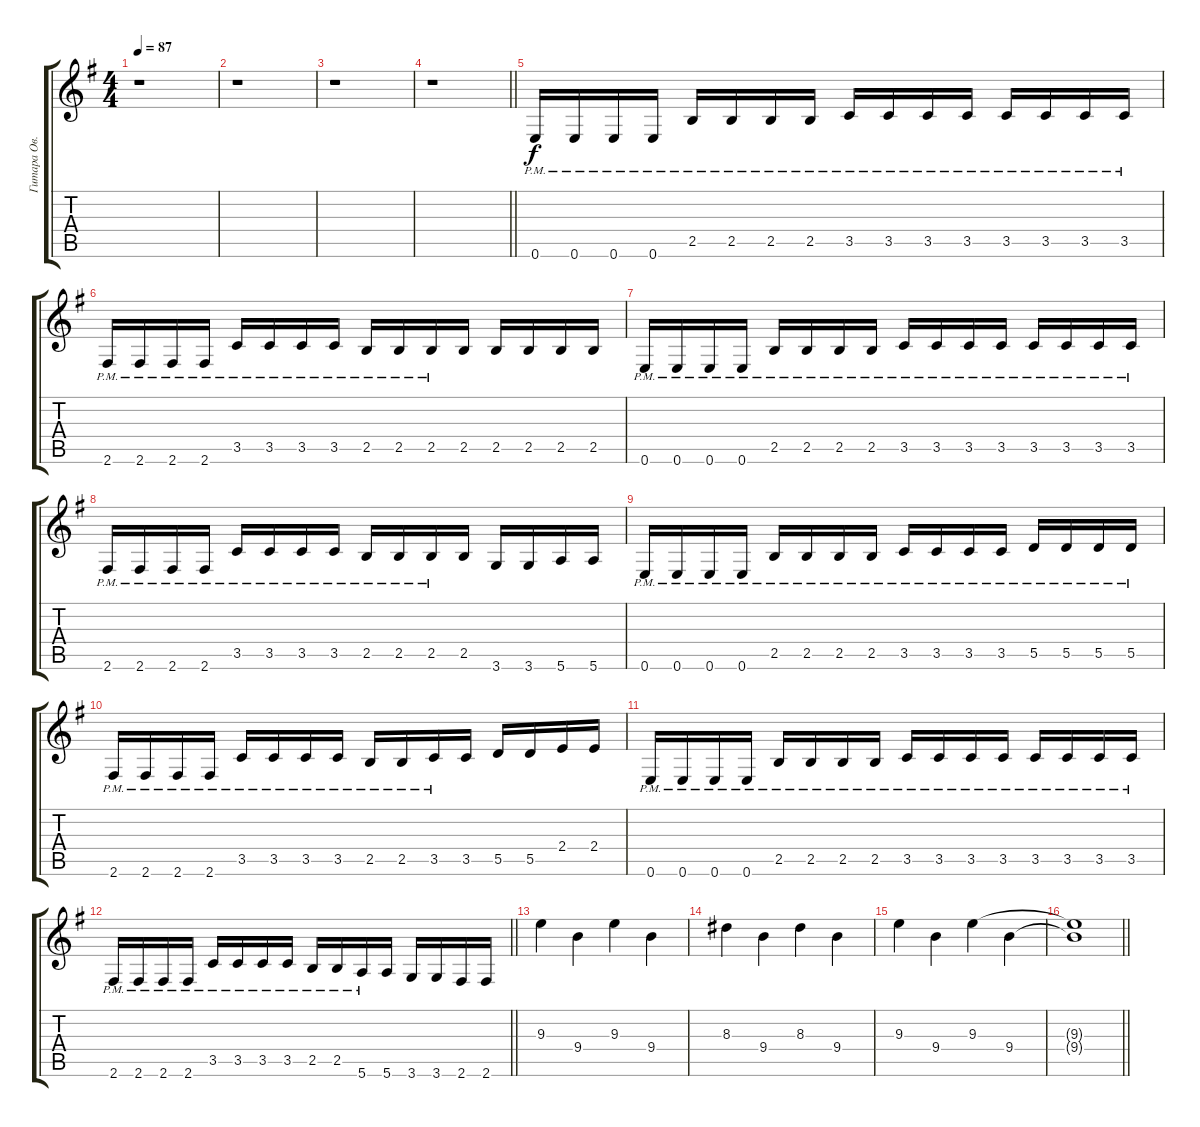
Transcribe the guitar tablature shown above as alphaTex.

\track ("Гитара Ов." "Гитара Ов.") {instrument overdrivenguitar}
\staff {score tabs}
\tuning (E4 B3 G3 D3 A2 E2) {hide}
\ts (4 4)
\tempo 87
\clef g2
\ks eminor
r.1{dy f} |
r.1 |
r.1 |
\barLineRight lightlight
r.1 |
0.6{pm}.16 0.6{pm}.16 0.6{pm}.16 0.6{pm}.16 2.5{pm}.16 2.5{pm}.16 2.5{pm}.16 2.5{pm}.16 3.5{pm}.16 3.5{pm}.16 3.5{pm}.16 3.5{pm}.16 3.5{pm}.16 3.5{pm}.16 3.5{pm}.16 3.5{pm}.16 |
2.6{pm}.16 2.6{pm}.16 2.6{pm}.16 2.6{pm}.16 3.5{pm}.16 3.5{pm}.16 3.5{pm}.16 3.5{pm}.16 2.5{pm}.16 2.5{pm}.16 2.5{pm}.16 2.5.16 2.5.16 2.5.16 2.5.16 2.5.16 |
0.6{pm}.16 0.6{pm}.16 0.6{pm}.16 0.6{pm}.16 2.5{pm}.16 2.5{pm}.16 2.5{pm}.16 2.5{pm}.16 3.5{pm}.16 3.5{pm}.16 3.5{pm}.16 3.5{pm}.16 3.5{pm}.16 3.5{pm}.16 3.5{pm}.16 3.5{pm}.16 |
2.6{pm}.16 2.6{pm}.16 2.6{pm}.16 2.6{pm}.16 3.5{pm}.16 3.5{pm}.16 3.5{pm}.16 3.5{pm}.16 2.5{pm}.16 2.5{pm}.16 2.5{pm}.16 2.5.16 3.6.16 3.6.16 5.6.16 5.6.16 |
0.6{pm}.16 0.6{pm}.16 0.6{pm}.16 0.6{pm}.16 2.5{pm}.16 2.5{pm}.16 2.5{pm}.16 2.5{pm}.16 3.5{pm}.16 3.5{pm}.16 3.5{pm}.16 3.5{pm}.16 5.5{pm}.16 5.5{pm}.16 5.5{pm}.16 5.5{pm}.16 |
2.6{pm}.16 2.6{pm}.16 2.6{pm}.16 2.6{pm}.16 3.5{pm}.16 3.5{pm}.16 3.5{pm}.16 3.5{pm}.16 2.5{pm}.16 2.5{pm}.16 3.5{pm}.16 3.5.16 5.5.16 5.5.16 2.4.16 2.4.16 |
0.6{pm}.16 0.6{pm}.16 0.6{pm}.16 0.6{pm}.16 2.5{pm}.16 2.5{pm}.16 2.5{pm}.16 2.5{pm}.16 3.5{pm}.16 3.5{pm}.16 3.5{pm}.16 3.5{pm}.16 3.5{pm}.16 3.5{pm}.16 3.5{pm}.16 3.5{pm}.16 |
\barLineRight lightlight
2.6{pm}.16 2.6{pm}.16 2.6{pm}.16 2.6{pm}.16 3.5{pm}.16 3.5{pm}.16 3.5{pm}.16 3.5{pm}.16 2.5{pm}.16 2.5{pm}.16 5.6{pm}.16 5.6.16 3.6.16 3.6.16 2.6.16 2.6.16 |
9.3.4 9.4.4 9.3.4 9.4.4 |
8.3.4 9.4.4 8.3.4 9.4.4 |
9.3.4 9.4.4 9.3.4 9.4.4 |
\barLineRight lightlight
(9.3{t} 9.4{t}).1
